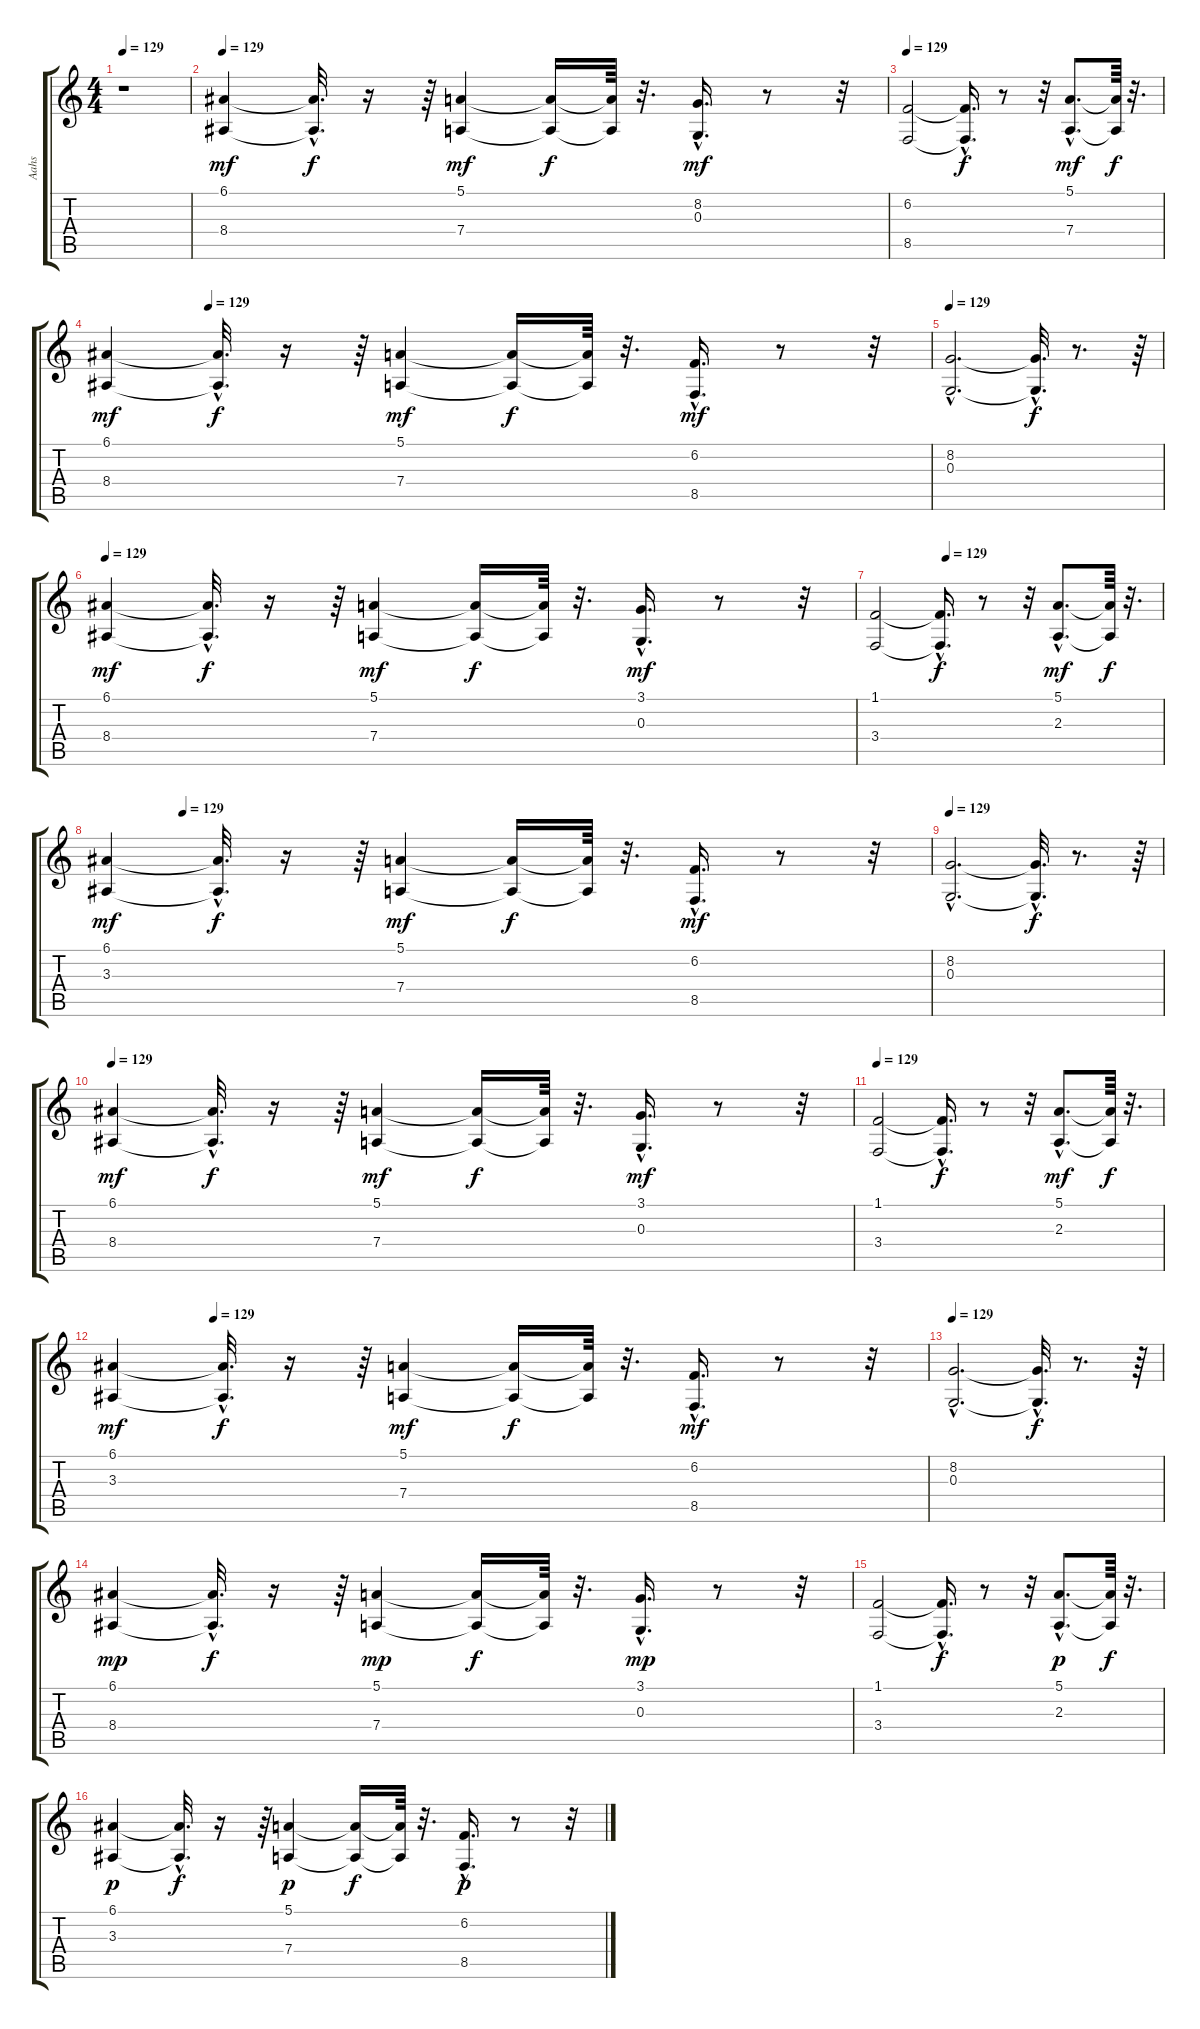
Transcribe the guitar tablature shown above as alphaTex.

\track ("Aahs" "Aahs") {instrument choiraahs}
\staff {score tabs}
\tuning (E4 B3 G3 D3 A2 E2) {hide}
\ts (4 4)
\tempo 129
\clef g2
\ks c
r.1{dy f} |
\tempo 129
(6.1 8.4).4{dy mf} (6.1{hac t} 8.4{hac t}).32{d dy f} r.16 r.64 (5.1 7.4).4{dy mf} (5.1{t} 7.4{t}).16{dy f} (5.1{t} 7.4{t}).64 r.32{d} (8.2{hac} 0.3{hac}).16{d dy mf} r.8 r.32 |
\tempo 129
(6.2 8.5).2 (6.2{hac t} 8.5{hac t}).16{d dy f} r.8 r.32 (5.1{hac} 7.4{hac}).8{d dy mf} (5.1{t} 7.4{t}).64{dy f} r.32{d} |
\tempo (129 0.125)
(6.1 8.4).4{dy mf} (6.1{hac t} 8.4{hac t}).32{d dy f} r.16 r.64 (5.1 7.4).4{dy mf} (5.1{t} 7.4{t}).16{dy f} (5.1{t} 7.4{t}).64 r.32{d} (6.2{hac} 8.5{hac}).16{d dy mf} r.8 r.32 |
\tempo 129
(8.2{hac} 0.3{hac}).2{d} (8.2{hac t} 0.3{hac t}).32{d dy f} r.8{d} r.64 |
\tempo 129
(6.1 8.4).4{dy mf} (6.1{hac t} 8.4{hac t}).32{d dy f} r.16 r.64 (5.1 7.4).4{dy mf} (5.1{t} 7.4{t}).16{dy f} (5.1{t} 7.4{t}).64 r.32{d} (3.1{hac} 0.3{hac}).16{d dy mf} r.8 r.32 |
\tempo (129 0.25)
(1.1 3.4).2 (1.1{hac t} 3.4{hac t}).16{d dy f} r.8 r.32 (5.1{hac} 2.3{hac}).8{d dy mf} (5.1{t} 2.3{t}).64{dy f} r.32{d} |
\tempo (129 0.09375)
(6.1 3.3).4{dy mf} (6.1{hac t} 3.3{hac t}).32{d dy f} r.16 r.64 (5.1 7.4).4{dy mf} (5.1{t} 7.4{t}).16{dy f} (5.1{t} 7.4{t}).64 r.32{d} (6.2{hac} 8.5{hac}).16{d dy mf} r.8 r.32 |
\tempo 129
(8.2{hac} 0.3{hac}).2{d} (8.2{hac t} 0.3{hac t}).32{d dy f} r.8{d} r.64 |
\tempo 129
(6.1 8.4).4{dy mf} (6.1{hac t} 8.4{hac t}).32{d dy f} r.16 r.64 (5.1 7.4).4{dy mf} (5.1{t} 7.4{t}).16{dy f} (5.1{t} 7.4{t}).64 r.32{d} (3.1{hac} 0.3{hac}).16{d dy mf} r.8 r.32 |
\tempo 129
(1.1 3.4).2 (1.1{hac t} 3.4{hac t}).16{d dy f} r.8 r.32 (5.1{hac} 2.3{hac}).8{d dy mf} (5.1{t} 2.3{t}).64{dy f} r.32{d} |
\tempo (129 0.125)
(6.1 3.3).4{dy mf} (6.1{hac t} 3.3{hac t}).32{d dy f} r.16 r.64 (5.1 7.4).4{dy mf} (5.1{t} 7.4{t}).16{dy f} (5.1{t} 7.4{t}).64 r.32{d} (6.2{hac} 8.5{hac}).16{d dy mf} r.8 r.32 |
\tempo 129
(8.2{hac} 0.3{hac}).2{d} (8.2{hac t} 0.3{hac t}).32{d dy f} r.8{d} r.64 |
(6.1 8.4).4{dy mp} (6.1{hac t} 8.4{hac t}).32{d dy f} r.16 r.64 (5.1 7.4).4{dy mp} (5.1{t} 7.4{t}).16{dy f} (5.1{t} 7.4{t}).64 r.32{d} (3.1{hac} 0.3{hac}).16{d dy mp} r.8 r.32 |
(1.1 3.4).2 (1.1{hac t} 3.4{hac t}).16{d dy f} r.8 r.32 (5.1{hac} 2.3{hac}).8{d dy p} (5.1{t} 2.3{t}).64{dy f} r.32{d} |
(6.1 3.3).4{dy p} (6.1{hac t} 3.3{hac t}).32{d dy f} r.16 r.64 (5.1 7.4).4{dy p} (5.1{t} 7.4{t}).16{dy f} (5.1{t} 7.4{t}).64 r.32{d} (6.2{hac} 8.5{hac}).16{d dy p} r.8 r.32
